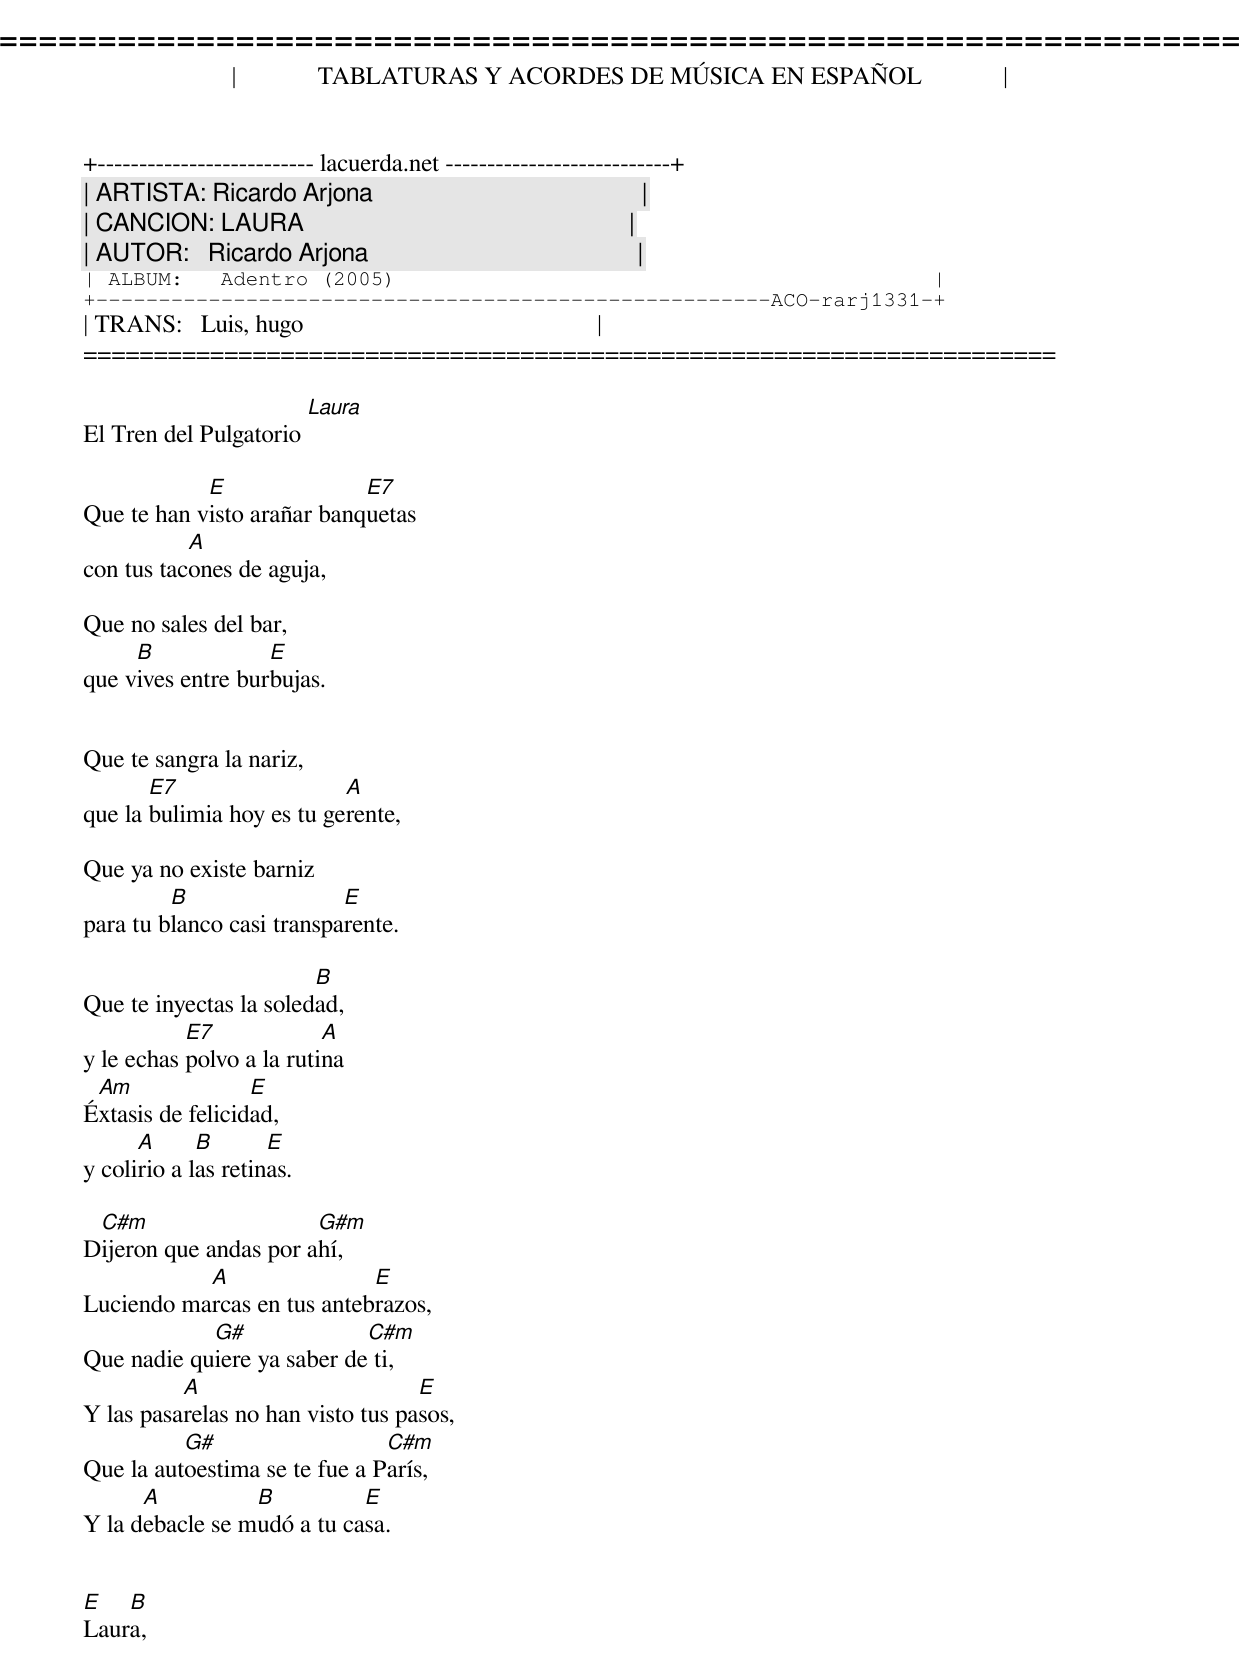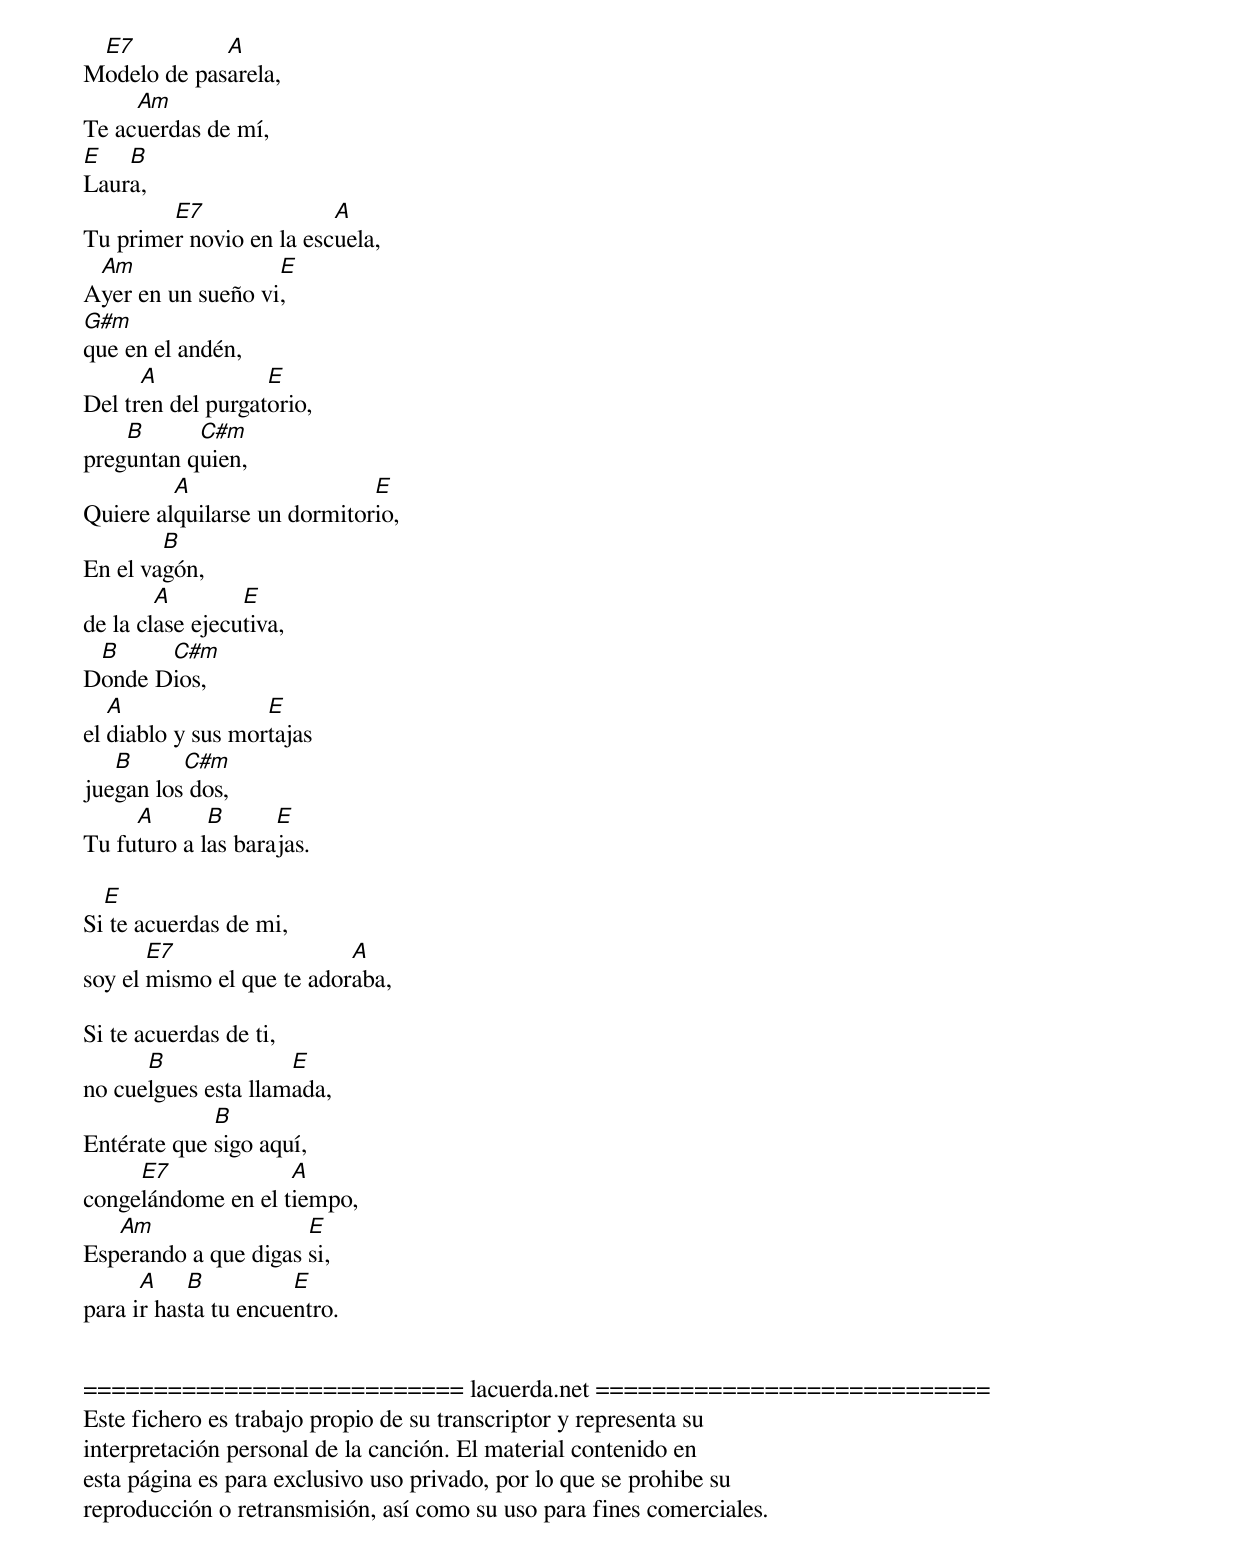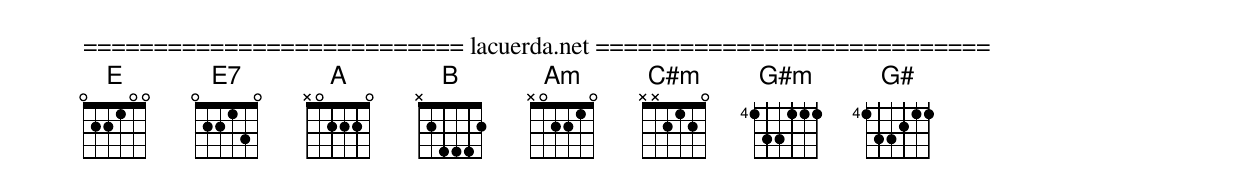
=====================================================================
|             TABLATURAS Y ACORDES DE MÚSICA EN ESPAÑOL             |
+-------------------------- lacuerda.net ---------------------------+
| ARTISTA: Ricardo Arjona                                           |
| CANCION: LAURA                                                    |
| AUTOR:   Ricardo Arjona                                           |
| ALBUM:   Adentro (2005)                                           |
+------------------------------------------------------ACO-rarj1331-+
| TRANS:   Luis, hugo                                               |
=====================================================================

El Tren del Pulgatorio [Laura]

            E               E7
Que te han visto arañar banquetas
           A
con tus tacones de aguja,

Que no sales del bar,
     B             E
que vives entre burbujas.


Que te sangra la nariz,
       E7                  A
que la bulimia hoy es tu gerente,

Que ya no existe barniz
         B                 E
para tu blanco casi transparente.

                        B
Que te inyectas la soledad,
           E7             A
y le echas polvo a la rutina
 Am               E
Éxtasis de felicidad,
      A      B       E
y colirio a las retinas.

 C#m                   G#m
Dijeron que andas por ahí,
           A                E
Luciendo marcas en tus antebrazos,
            G#              C#m
Que nadie quiere ya saber de ti,
          A                        E
Y las pasarelas no han visto tus pasos,
          G#                   C#m
Que la autoestima se te fue a París,
      A          B          E
Y la debacle se mudó a tu casa.


E   B
Laura,
 E7          A
Modelo de pasarela,
     Am
Te acuerdas de mí,
E   B
Laura,
        E7               A
Tu primer novio en la escuela,
 Am                E
Ayer en un sueño vi,
G#m
que en el andén,
      A            E
Del tren del purgatorio,
    B      C#m
preguntan quien,
         A                   E
Quiere alquilarse un dormitorio,
        B
En el vagón,
        A        E
de la clase ejecutiva,
 B     C#m
Donde Dios,
   A               E
el diablo y sus mortajas
   B      C#m
juegan los dos,
     A       B      E
Tu futuro a las barajas.

  E
Si te acuerdas de mi,
       E7                  A
soy el mismo el que te adoraba,

Si te acuerdas de ti,
      B              E
no cuelgues esta llamada,
             B
Entérate que sigo aquí,
     E7             A
congelándome en el tiempo,
   Am                 E
Esperando a que digas si,
      A    B          E
para ir hasta tu encuentro.


=========================== lacuerda.net ============================
Este fichero es trabajo propio de su transcriptor y representa su
interpretación personal de la canción. El material contenido en
esta página es para exclusivo uso privado, por lo que se prohibe su
reproducción o retransmisión, así como su uso para fines comerciales.
=========================== lacuerda.net ============================
